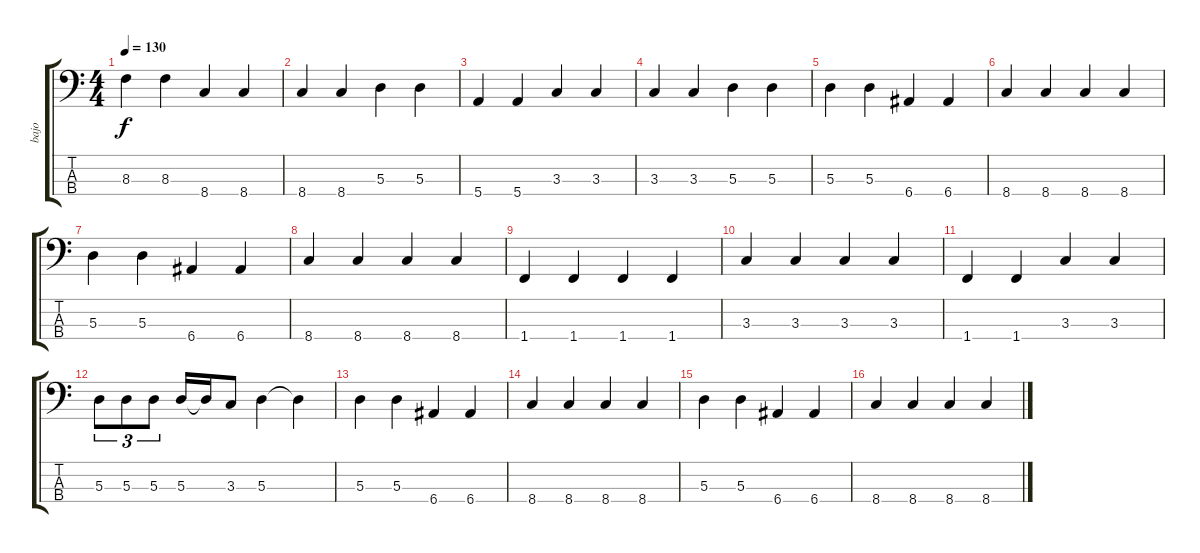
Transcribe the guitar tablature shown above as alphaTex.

\track ("bajo" "bajo") {instrument electricbassfinger}
\staff {score tabs}
\tuning (G2 D2 A1 E1) {hide}
\ts (4 4)
\tempo 130
\clef f4
\ks c
8.3.4{dy f} 8.3.4 8.4.4 8.4.4 |
8.4.4 8.4.4 5.3.4 5.3.4 |
5.4.4 5.4.4 3.3.4 3.3.4 |
3.3.4 3.3.4 5.3.4 5.3.4 |
5.3.4 5.3.4 6.4.4 6.4.4 |
8.4.4 8.4.4 8.4.4 8.4.4 |
5.3.4 5.3.4 6.4.4 6.4.4 |
8.4.4 8.4.4 8.4.4 8.4.4 |
1.4.4 1.4.4 1.4.4 1.4.4 |
3.3.4 3.3.4 3.3.4 3.3.4 |
1.4.4 1.4.4 3.3.4 3.3.4 |
5.3.8{tu (3 2)} 5.3.8{tu (3 2)} 5.3.8{tu (3 2)} 5.3.16 5.3{t}.16 3.3.8 5.3.4 5.3{t}.4 |
5.3.4 5.3.4 6.4.4 6.4.4 |
8.4.4 8.4.4 8.4.4 8.4.4 |
5.3.4 5.3.4 6.4.4 6.4.4 |
8.4.4 8.4.4 8.4.4 8.4.4
